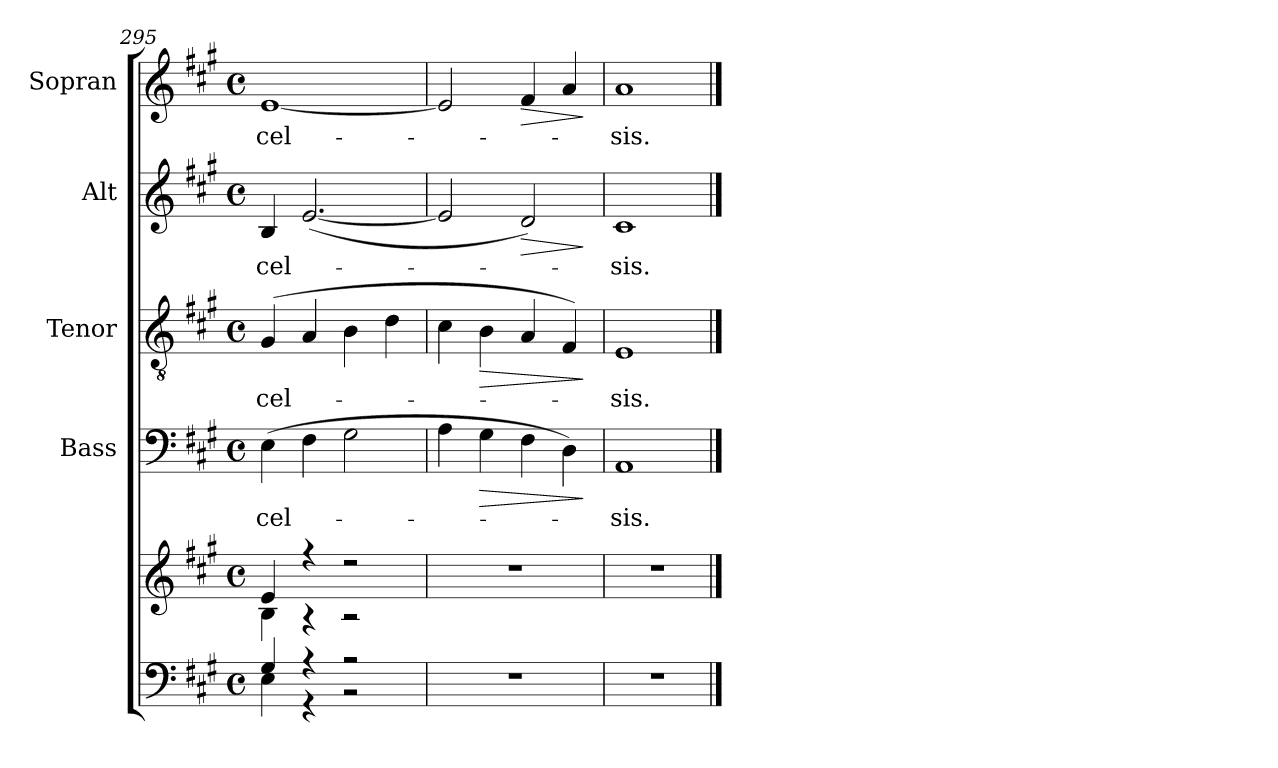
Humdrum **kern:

**kern	**kern	**kern	**text	**dynam	**kern	**text	**dynam	**kern	**text	**dynam	**kern	**text	**dynam
*part5	*part5	*part4	*part4	*part4	*part3	*part3	*part3	*part2	*part2	*part2	*part1	*part1	*part1
*staff6	*staff5	*staff4	*staff4	*staff4	*staff3	*staff3	*staff3	*staff2	*staff2	*staff2	*staff1	*staff1	*staff1
*	*	*I"Bass	*	*	*I"Tenor	*	*	*I"Alt	*	*	*I"Sopran	*	*
*	*	*I'B.	*	*	*I'T.	*	*	*I'A.	*	*	*I'S.	*	*
*clefF4	*clefG2	*clefF4	*	*	*clefGv2	*	*	*clefG2	*	*	*clefG2	*	*
*k[f#c#g#]	*k[f#c#g#]	*k[f#c#g#]	*	*	*k[f#c#g#]	*	*	*k[f#c#g#]	*	*	*k[f#c#g#]	*	*
*A:	*A:	*A:	*	*	*A:	*	*	*A:	*	*	*A:	*	*
*M4/4	*M4/4	*M4/4	*	*	*M4/4	*	*	*M4/4	*	*	*M4/4	*	*
*met(c)	*met(c)	*met(c)	*	*	*met(c)	*	*	*met(c)	*	*	*met(c)	*	*
=295	=295	=295	=295	=295	=295	=295	=295	=295	=295	=295	=295	=295	=295
*^	*^	*	*	*	*	*	*	*	*	*	*	*	*
!	!	!	!	!	!LO:LY:b	!	!	!LO:LY:b	!	!	!LO:LY:b	!	!	!LO:LY:b	!
4G#/	4E\	4e/	4B\	(>4E\	-cel-	.	(4G#/	-cel-	.	4B/	-cel-	.	[1e	-cel-	.
4r	4r	4r	4r	4F#\	.	.	4A/	.	.	(<[2.e/	.	.	.	.	.
2r	2r	2r	2r	2G#\	.	.	4B\	.	.	.	.	.	.	.	.
.	.	.	.	.	.	.	4d\	.	.	.	.	.	.	.	.
*v	*v	*	*	*	*	*	*	*	*	*	*	*	*	*	*
*	*v	*v	*	*	*	*	*	*	*	*	*	*	*	*
=296	=296	=296	=296	=296	=296	=296	=296	=296	=296	=296	=296	=296	=296
1r	1r	4A\	.	.	4c#\	.	.	2e/]	.	.	2e/]	.	.
!	!	!	!	!LO:HP:b	!	!	!LO:HP:b	!	!	!	!	!	!
.	.	4G#\	.	>	4B\	.	>	.	.	.	.	.	.
!	!	!	!	!	!	!	!	!	!	!LO:HP:b	!	!	!LO:HP:b
.	.	4F#\	.	.	4A/	.	.	2d/)	.	>	4f#/	.	>
.	.	4D\)	.	.	4F#/)	.	.	.	.	.	4a/	.	.
.	.	.	.	]	.	.	]	.	.	]	.	.	]
=297	=297	=297	=297	=297	=297	=297	=297	=297	=297	=297	=297	=297	=297
!	!	!	!LO:LY:b	!	!	!LO:LY:b	!	!	!LO:LY:b	!	!	!LO:LY:b	!
1r	1r	1AA	-sis.	.	1E	-sis.	.	1c#	-sis.	.	1a	-sis.	.
==	==	==	==	==	==	==	==	==	==	==	==	==	==
*-	*-	*-	*-	*-	*-	*-	*-	*-	*-	*-	*-	*-	*-
